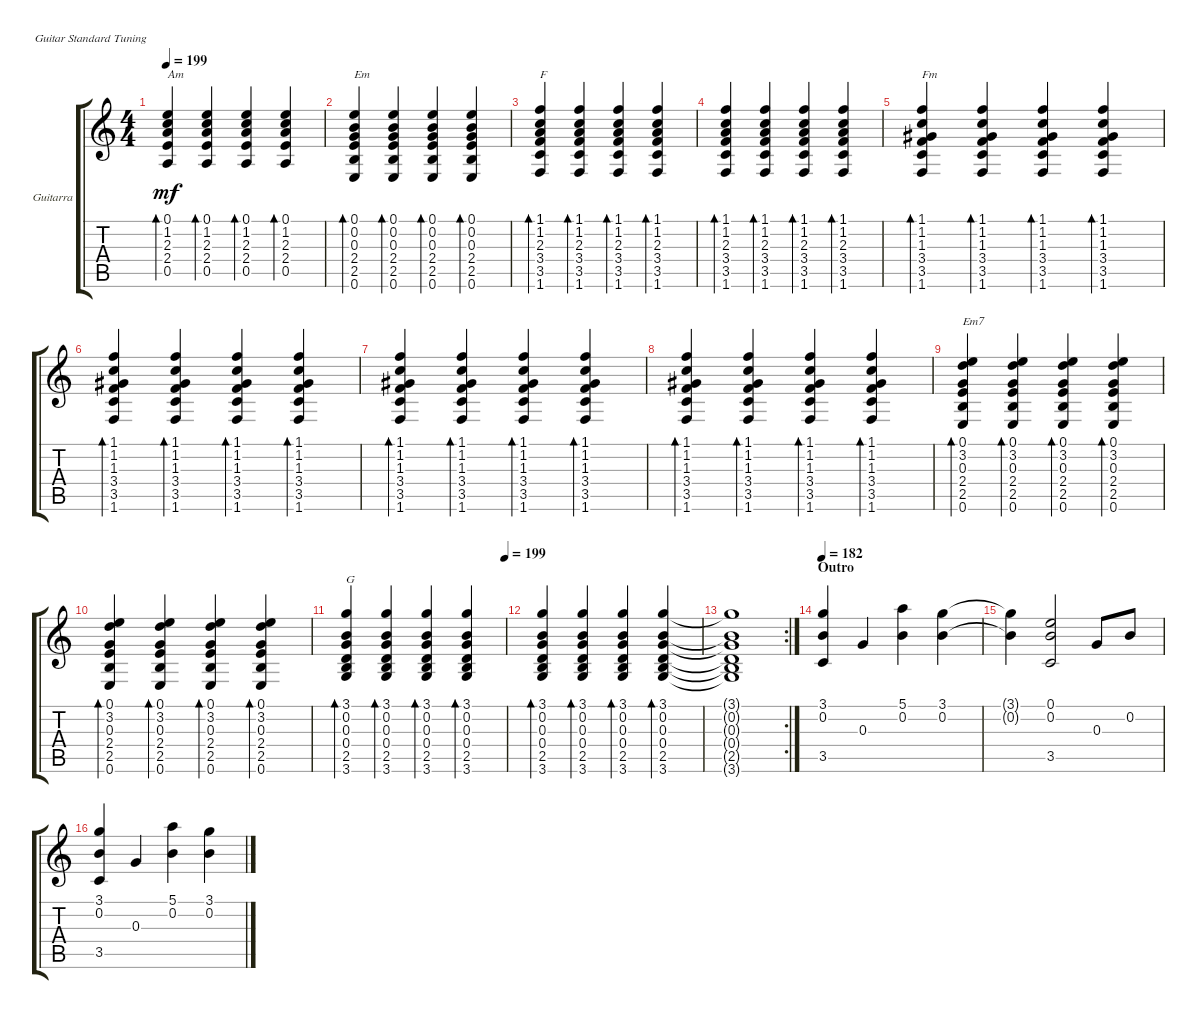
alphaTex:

\defaultSystemsLayout 4
\bracketExtendMode groupsimilarinstruments
\firstSystemTrackNameOrientation horizontal
\otherSystemsTrackNameOrientation horizontal
\track ("Electroacústica" "Guitarra") {instrument electricguitarjazz}
\staff {score tabs}
\tuning (E4 B3 G3 D3 A2 E2)
\ts (4 4)
\tempo 199
\clef g2
\ks c
(0.1 1.2 2.3 2.4 0.5).4{bd 120 txt "Am" dy mf} (0.1 1.2 2.3 2.4 0.5).4{bd 120} (0.1 1.2 2.3 2.4 0.5).4{bd 120} (0.1 1.2 2.3 2.4 0.5).4{bd 120} |
(0.6 2.5 2.4 0.3 0.2 0.1).4{bd 120 txt "Em"} (0.6 2.5 2.4 0.3 0.2 0.1).4{bd 120} (0.6 2.5 2.4 0.3 0.2 0.1).4{bd 120} (0.6 2.5 2.4 0.3 0.2 0.1).4{bd 120} |
(1.1 1.2 2.3 3.4 3.5 1.6).4{bd 120 txt "F"} (1.1 1.2 2.3 3.4 3.5 1.6).4{bd 120} (1.1 1.2 2.3 3.4 3.5 1.6).4{bd 120} (1.1 1.2 2.3 3.4 3.5 1.6).4{bd 120} |
(1.1 1.2 2.3 3.4 3.5 1.6).4{bd 120} (1.1 1.2 2.3 3.4 3.5 1.6).4{bd 120} (1.1 1.2 2.3 3.4 3.5 1.6).4{bd 120} (1.1 1.2 2.3 3.4 3.5 1.6).4{bd 120} |
(1.1 1.2 1.3 3.4 3.5 1.6).4{bd 120 txt "Fm"} (1.1 1.2 1.3 3.4 3.5 1.6).4{bd 120} (1.1 1.2 1.3 3.4 3.5 1.6).4{bd 120} (1.1 1.2 1.3 3.4 3.5 1.6).4{bd 120} |
(1.1 1.2 1.3 3.4 3.5 1.6).4{bd 120} (1.1 1.2 1.3 3.4 3.5 1.6).4{bd 120} (1.1 1.2 1.3 3.4 3.5 1.6).4{bd 120} (1.1 1.2 1.3 3.4 3.5 1.6).4{bd 120} |
(1.1 1.2 1.3 3.4 3.5 1.6).4{bd 120} (1.1 1.2 1.3 3.4 3.5 1.6).4{bd 120} (1.1 1.2 1.3 3.4 3.5 1.6).4{bd 120} (1.1 1.2 1.3 3.4 3.5 1.6).4{bd 120} |
(1.1 1.2 1.3 3.4 3.5 1.6).4{bd 120} (1.1 1.2 1.3 3.4 3.5 1.6).4{bd 120} (1.1 1.2 1.3 3.4 3.5 1.6).4{bd 120} (1.1 1.2 1.3 3.4 3.5 1.6).4{bd 120} |
(0.6 2.5 2.4 0.3 3.2 0.1).4{bd 120 txt "Em7"} (0.6 2.5 2.4 0.3 3.2 0.1).4{bd 120} (0.6 2.5 2.4 0.3 3.2 0.1).4{bd 120} (0.6 2.5 2.4 0.3 3.2 0.1).4{bd 120} |
(0.6 2.5 2.4 0.3 3.2 0.1).4{bd 120} (0.6 2.5 2.4 0.3 3.2 0.1).4{bd 120} (0.6 2.5 2.4 0.3 3.2 0.1).4{bd 120} (0.6 2.5 2.4 0.3 3.2 0.1).4{bd 120} |
\tempo (199 1)
(3.6 2.5 0.4 3.1 0.2 0.3).4{bd 120 txt "G"} (3.6 2.5 0.4 3.1 0.2 0.3).4{bd 120} (3.6 2.5 0.4 3.1 0.2 0.3).4{bd 120} (3.6 2.5 0.4 0.3 0.2 3.1).4{bd 120} |
(3.6 2.5 0.4 0.3 0.2 3.1).4{bd 120} (3.6 2.5 0.4 0.3 0.2 3.1).4{bd 120} (3.6 2.5 0.4 0.3 0.2 3.1).4{bd 120} (3.6 2.5 0.4 0.3 0.2 3.1).4{bd 120} |
\rc 2
(3.1{t} 0.2{t} 0.3{t} 0.4{t} 2.5{t} 3.6{t}).1 |
\section ("" "Outro")
\tempo 182
(3.5 0.2 3.1).4 0.3.4 (5.1 0.2).4 (3.1 0.2).4 |
(3.1{t} 0.2{t}).4 (0.1 0.2 3.5).2 0.3.8 0.2.8 |
(3.1 0.2 3.5).4 0.3.4 (5.1 0.2).4 (3.1 0.2).4
